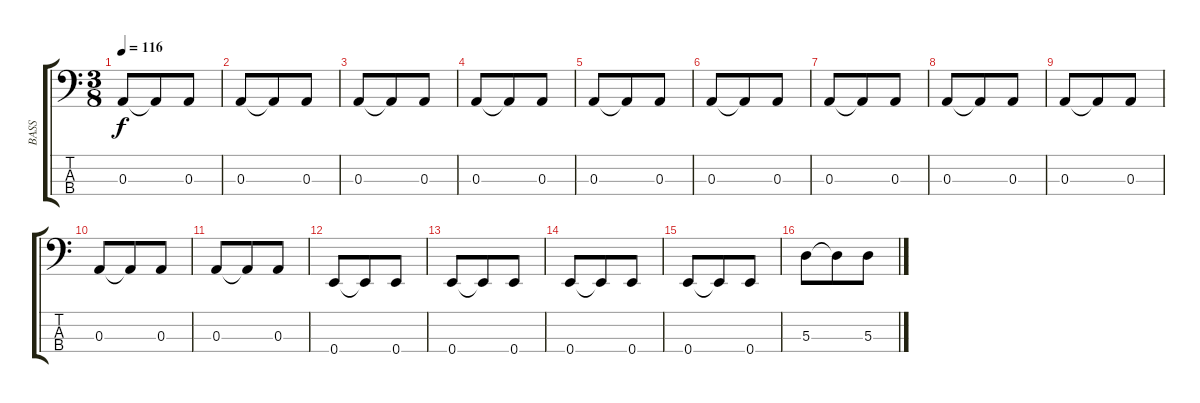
\track ("BASS" "BASS") {instrument acousticguitarnylon}
\staff {score tabs}
\tuning (G2 D2 A1 E1) {hide}
\ts (3 8)
\tempo 116
\clef f4
\ks c
0.3.8{dy f} 0.3{t}.8 0.3.8 |
0.3.8 0.3{t}.8 0.3.8 |
0.3.8 0.3{t}.8 0.3.8 |
0.3.8 0.3{t}.8 0.3.8 |
0.3.8 0.3{t}.8 0.3.8 |
0.3.8 0.3{t}.8 0.3.8 |
0.3.8 0.3{t}.8 0.3.8 |
0.3.8 0.3{t}.8 0.3.8 |
0.3.8 0.3{t}.8 0.3.8 |
0.3.8 0.3{t}.8 0.3.8 |
0.3.8 0.3{t}.8 0.3.8 |
0.4.8 0.4{t}.8 0.4.8 |
0.4.8 0.4{t}.8 0.4.8 |
0.4.8 0.4{t}.8 0.4.8 |
0.4.8 0.4{t}.8 0.4.8 |
5.3.8 5.3{t}.8 5.3.8
